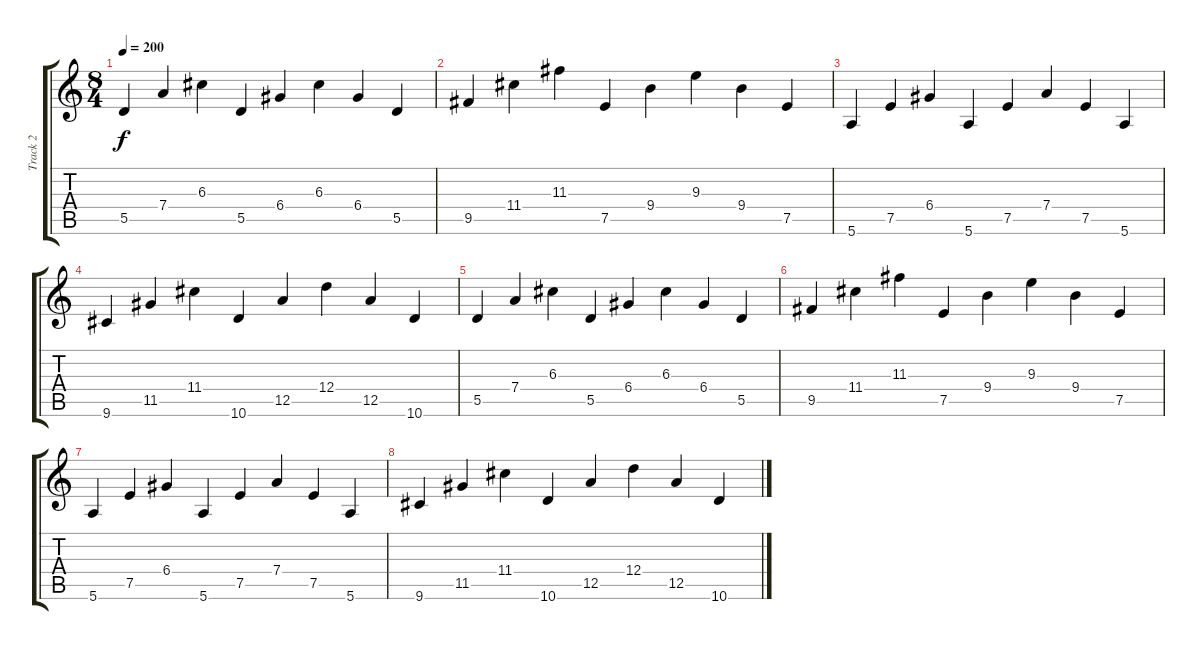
\track ("Track 2" "Track 2") {instrument acousticguitarsteel}
\staff {score tabs}
\tuning (E4 B3 G3 D3 A2 E2) {hide}
\ts (8 4)
\tempo 200
\clef g2
\ks c
5.5.4{dy f} 7.4.4 6.3.4 5.5.4 6.4.4 6.3.4 6.4.4 5.5.4 |
9.5.4 11.4.4 11.3.4 7.5.4 9.4.4 9.3.4 9.4.4 7.5.4 |
5.6.4 7.5.4 6.4.4 5.6.4 7.5.4 7.4.4 7.5.4 5.6.4 |
9.6.4 11.5.4 11.4.4 10.6.4 12.5.4 12.4.4 12.5.4 10.6.4 |
5.5.4 7.4.4 6.3.4 5.5.4 6.4.4 6.3.4 6.4.4 5.5.4 |
9.5.4 11.4.4 11.3.4 7.5.4 9.4.4 9.3.4 9.4.4 7.5.4 |
5.6.4 7.5.4 6.4.4 5.6.4 7.5.4 7.4.4 7.5.4 5.6.4 |
9.6.4 11.5.4 11.4.4 10.6.4 12.5.4 12.4.4 12.5.4 10.6.4
